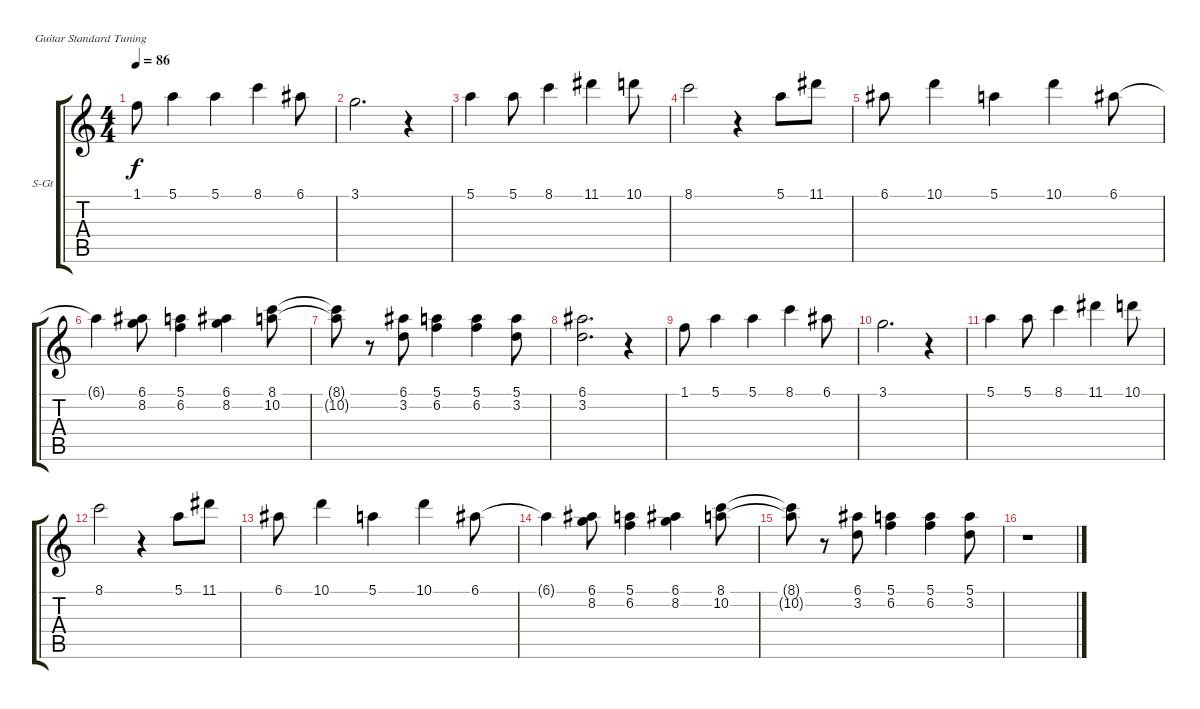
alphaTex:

\defaultSystemsLayout 4
\bracketExtendMode groupsimilarinstruments
\firstSystemTrackNameOrientation horizontal
\otherSystemsTrackNameOrientation horizontal
\track ("Amy Lee (Vocals)" "S-Gt") {instrument acousticguitarsteel}
\staff {score tabs}
\tuning (E4 B3 G3 D3 A2 E2)
\ts (4 4)
\tempo 86
\clef g2
\scale
0.333333
\ks c
1.1.8{dy f} 5.1.4 5.1.4 8.1.4 6.1.8 |
\scale
0.333333 3.1.2{d} r.4 |
\scale
0.333333 5.1.4 5.1.8 8.1.4 11.1.4 10.1.8 |
\scale
0.333333 8.1.2 r.4 5.1.8 11.1.8 |
\scale
0.333333 6.1.8 10.1.4 5.1.4 10.1.4 6.1.8 |
\scale
0.333333 6.1{t}.4 (6.1 8.2).8 (5.1 6.2).4 (6.1 8.2).4 (8.1 10.2).8 |
\scale
0.333333 (8.1{t} 10.2{t}).8 r.8 (6.1 3.2).8 (5.1 6.2).4 (5.1 6.2).4 (5.1 3.2).8 |
\scale
0.333333 (6.1 3.2).2{d} r.4 |
\scale
0.333333 1.1.8 5.1.4 5.1.4 8.1.4 6.1.8 |
\scale
0.333333 3.1.2{d} r.4 |
\scale
0.333333 5.1.4 5.1.8 8.1.4 11.1.4 10.1.8 |
\scale
0.333333 8.1.2 r.4 5.1.8 11.1.8 |
\scale
0.333333 6.1.8 10.1.4 5.1.4 10.1.4 6.1.8 |
\scale
0.333333 6.1{t}.4 (6.1 8.2).8 (5.1 6.2).4 (6.1 8.2).4 (8.1 10.2).8 |
\scale
0.333333 (8.1{t} 10.2{t}).8 r.8 (6.1 3.2).8 (5.1 6.2).4 (5.1 6.2).4 (5.1 3.2).8 |
\scale
0.333333 r.1
